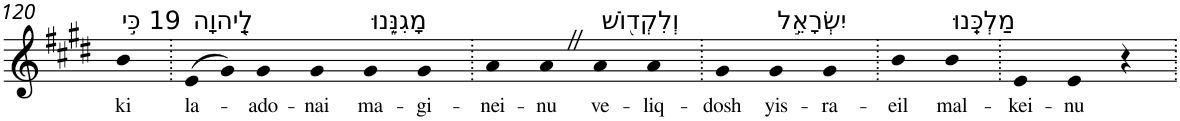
**kern	**text
*part1	*part1
*staff1	*staff1
*I"Piano	*
*I'Pno	*
!!LO:PB:g=z
*clefG2	*
*k[f#c#g#d#]	*
*E:	*
=120	=120
!LO:TX:a:t=19 כִּ֣י	!
!	!LO:LY:b
4b	ki
=121.	=121.
!LO:TX:a:t=לַֽ֭יהוָה	!
!	!LO:LY:b
(>8e	la-
8g#)	.
!	!LO:LY:b
4g#	-ado-
!	!LO:LY:b
4g#	-nai
!LO:TX:a:t=מָגִנֵּ֑נוּ	!
!	!LO:LY:b
4g#	ma-
!	!LO:LY:b
4g#	-gi-
=122.	=122.
!	!LO:LY:b
4a	-nei-
!	!LO:LY:b
4aZ	-nu
!LO:TX:a:t=וְלִקְד֖וֹשׁ	!
!	!LO:LY:b
4a	ve-
!	!LO:LY:b
4a	-liq-
=123.	=123.
!	!LO:LY:b
4g#	-dosh
!LO:TX:a:t=יִשְׂרָאֵ֣ל	!
!	!LO:LY:b
4g#	yis-
!	!LO:LY:b
4g#	-ra-
=124.	=124.
!	!LO:LY:b
4b	-eil
!LO:TX:a:t=מַלְכֵּֽנוּ	!
!	!LO:LY:b
4b	mal-
=125.	=125.
!	!LO:LY:b
4e	-kei-
!	!LO:LY:b
4e	-nu
4r	.
=.	=.
*-	*-
